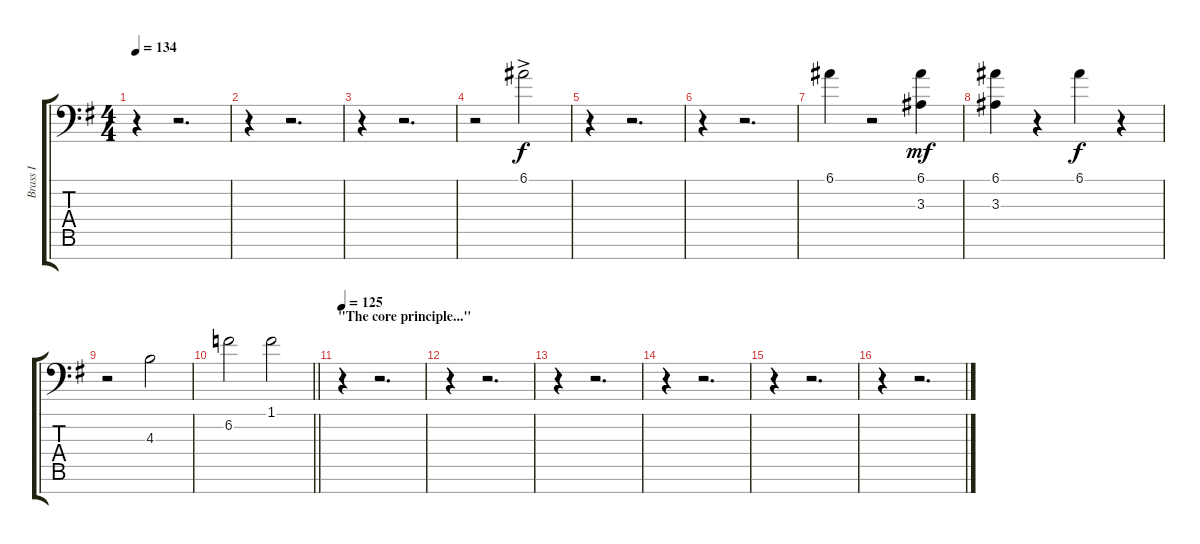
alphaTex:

\track ("Brass I " "Brass I ") {instrument frenchhorn}
\staff {score tabs}
\tuning (E4 B3 G3 D3 A2 E2 B1) {hide}
\ts (4 4)
\tempo 134
\clef f4
\ks g
r.4{dy f} r.2{d} |
r.4 r.2{d} |
r.4 r.2{d} |
r.2 6.1{ac}.2 |
r.4 r.2{d} |
r.4 r.2{d} |
6.1.4 r.2 (6.1 3.3).4{dy mf} |
(6.1 3.3).4 r.4 6.1.4{dy f} r.4 |
r.2 4.3.2 |
\barLineRight lightlight
6.2.2 1.1.2 |
\section ("" "\"The core principle...\"")
\tempo 125
r.4 r.2{d} |
r.4 r.2{d} |
r.4 r.2{d} |
r.4 r.2{d} |
r.4 r.2{d} |
r.4 r.2{d}
